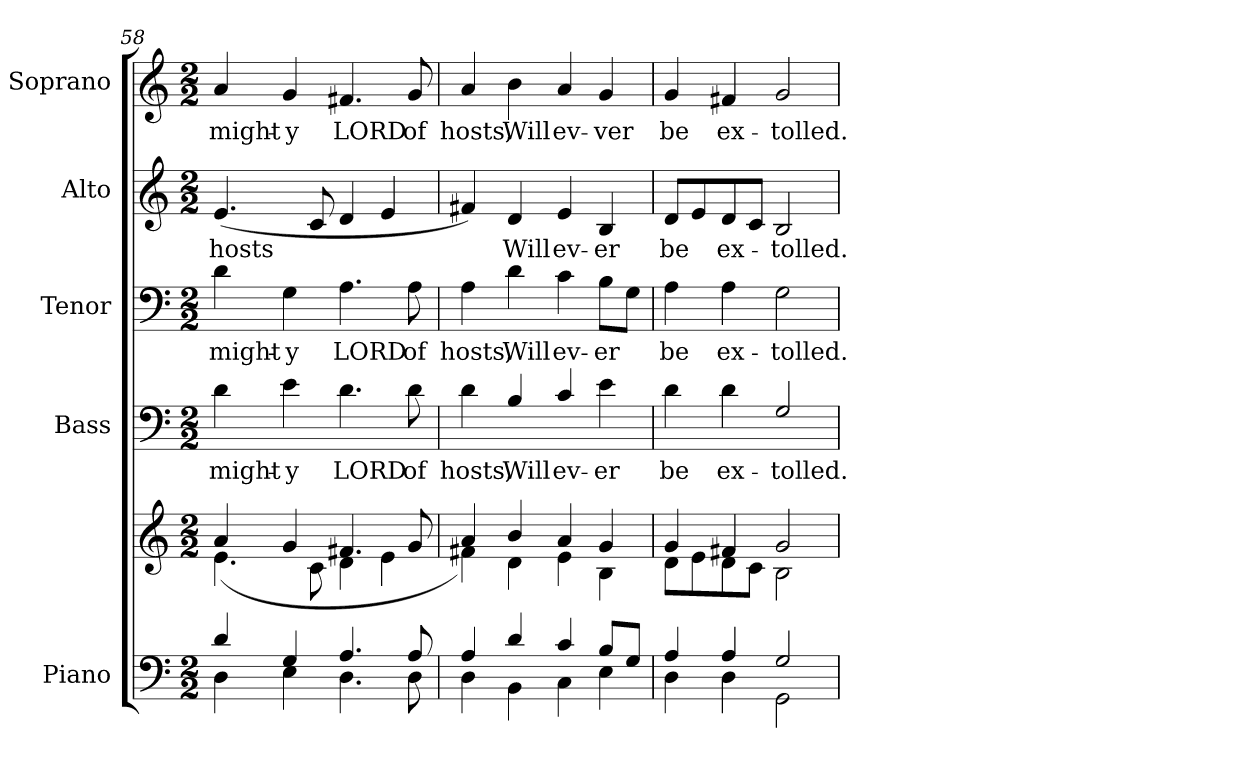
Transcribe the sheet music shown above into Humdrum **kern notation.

**kern	**kern	**kern	**text	**kern	**text	**kern	**text	**kern	**text
*part5	*part5	*part4	*part4	*part3	*part3	*part2	*part2	*part1	*part1
*staff6	*staff5	*staff4	*staff4	*staff3	*staff3	*staff2	*staff2	*staff1	*staff1
*I"Piano	*	*I"Bass	*	*I"Tenor	*	*I"Alto	*	*I"Soprano	*
*I'Pno.	*	*	*	*	*	*	*	*	*
*clefF4	*clefG2	*clefF4	*	*clefF4	*	*clefG2	*	*clefG2	*
*	*	*ITrd7c12	*	*	*	*	*	*	*
*k[]	*k[]	*k[]	*	*k[]	*	*k[]	*	*k[]	*
*C:	*C:	*C:	*	*C:	*	*C:	*	*C:	*
*M2/2	*M2/2	*M2/2	*	*M2/2	*	*M2/2	*	*M2/2	*
=58	=58	=58	=58	=58	=58	=58	=58	=58	=58
*^	*^	*	*	*	*	*	*	*	*
!	!	!	!	!	!LO:LY:b:color=#000000	!	!	!	!	!	!
!	!	!	!	!	!	!	!LO:LY:b:color=#000000	!	!	!	!
!	!	!	!	!	!	!	!	!	!LO:LY:b:color=#000000	!	!
!	!	!	!	!	!	!	!	!	!	!	!LO:LY:b:color=#000000
4di/	4Di\	4ai/	(4.ei\	4Di\	might-	4di\	might-	(4.ei/	hosts	4ai/	might-
!	!	!	!	!	!LO:LY:b:color=#000000	!	!	!	!	!	!
!	!	!	!	!	!	!	!LO:LY:b:color=#000000	!	!	!	!
!	!	!	!	!	!	!	!	!	!	!	!LO:LY:b:color=#000000
4Gi/	4Ei\	4gi/	.	4Ei\	-y	4Gi\	-y	.	.	4gi/	-y
.	.	.	8ci\	.	.	.	.	8ci/	.	.	.
!	!	!	!	!	!LO:LY:b:color=#000000	!	!	!	!	!	!
!	!	!	!	!	!	!	!LO:LY:b:color=#000000	!	!	!	!
!	!	!	!	!	!	!	!	!	!	!	!LO:LY:b:color=#000000
4.Ai/	4.Di\	4.f#Xi/	4di\	4.Di\	LORD	4.Ai\	LORD	4di/	.	4.f#Xi/	LORD
.	.	.	4ei\	.	.	.	.	4ei/	.	.	.
!	!	!	!	!	!LO:LY:b:color=#000000	!	!	!	!	!	!
!	!	!	!	!	!	!	!LO:LY:b:color=#000000	!	!	!	!
!	!	!	!	!	!	!	!	!	!	!	!LO:LY:b:color=#000000
8Ai/	8Di\	8gi/	.	8Di\	of	8Ai\	of	.	.	8gi/	of
=59	=59	=59	=59	=59	=59	=59	=59	=59	=59	=59	=59
!	!	!	!	!	!LO:LY:b:color=#000000	!	!	!	!	!	!
!	!	!	!	!	!	!	!LO:LY:b:color=#000000	!	!	!	!
!	!	!	!	!	!	!	!	!	!	!	!LO:LY:b:color=#000000
4Ai/	4Di\	4ai/	4f#Xi\)	4Di\	hosts,	4Ai\	hosts,	4f#Xi/)	.	4ai/	hosts,
!	!	!	!	!	!LO:LY:b:color=#000000	!	!	!	!	!	!
!	!	!	!	!	!	!	!LO:LY:b:color=#000000	!	!	!	!
!	!	!	!	!	!	!	!	!	!LO:LY:b:color=#000000	!	!
!	!	!	!	!	!	!	!	!	!	!	!LO:LY:b:color=#000000
4di/	4BBi\	4bi/	4di\	4BBi/	Will	4di\	Will	4di/	Will	4bi\	Will
!	!	!	!	!	!LO:LY:b:color=#000000	!	!	!	!	!	!
!	!	!	!	!	!	!	!LO:LY:b:color=#000000	!	!	!	!
!	!	!	!	!	!	!	!	!	!LO:LY:b:color=#000000	!	!
!	!	!	!	!	!	!	!	!	!	!	!LO:LY:b:color=#000000
4ci/	4Ci\	4ai/	4ei\	4Ci/	ev-	4ci\	ev-	4ei/	ev-	4ai/	ev-
!	!	!	!	!	!LO:LY:b:color=#000000	!	!	!	!	!	!
!	!	!	!	!	!	!	!LO:LY:b:color=#000000	!	!	!	!
!	!	!	!	!	!	!	!	!	!LO:LY:b:color=#000000	!	!
!	!	!	!	!	!	!	!	!	!	!	!LO:LY:b:color=#000000
8Bi/L	4Ei\	4gi/	4Bi\	4Ei\	-er	8Bi\L	-er	4Bi/	-er	4gi/	-ver
8Gi/J	.	.	.	.	.	8Gi\J	.	.	.	.	.
!!LO:LB:g=z
=60	=60	=60	=60	=60	=60	=60	=60	=60	=60	=60	=60
!	!	!	!	!	!LO:LY:b:color=#000000	!	!	!	!	!	!
!	!	!	!	!	!	!	!LO:LY:b:color=#000000	!	!	!	!
!	!	!	!	!	!	!	!	!	!LO:LY:b:color=#000000	!	!
!	!	!	!	!	!	!	!	!	!	!	!LO:LY:b:color=#000000
4Ai/	4Di\	4gi/	8di\L	4Di\	be	4Ai\	be	8di/L	be	4gi/	be
.	.	.	8ei\	.	.	.	.	8ei/	.	.	.
!	!	!	!	!	!LO:LY:b:color=#000000	!	!	!	!	!	!
!	!	!	!	!	!	!	!LO:LY:b:color=#000000	!	!	!	!
!	!	!	!	!	!	!	!	!	!LO:LY:b:color=#000000	!	!
!	!	!	!	!	!	!	!	!	!	!	!LO:LY:b:color=#000000
4Ai/	4Di\	4f#Xi/	8di\	4Di\	ex-	4Ai\	ex-	8di/	ex-	4f#Xi/	ex-
.	.	.	8ci\J	.	.	.	.	8ci/J	.	.	.
!	!	!	!	!	!LO:LY:b:color=#000000	!	!	!	!	!	!
!	!	!	!	!	!	!	!LO:LY:b:color=#000000	!	!	!	!
!	!	!	!	!	!	!	!	!	!LO:LY:b:color=#000000	!	!
!	!	!	!	!	!	!	!	!	!	!	!LO:LY:b:color=#000000
2Gi/	2GGi\	2gi/	2Bi\	2GGi/	-tolled.	2Gi\	-tolled.	2Bi/	-tolled.	2gi/	-tolled.
*v	*v	*	*	*	*	*	*	*	*	*	*
*	*v	*v	*	*	*	*	*	*	*	*
=	=	=	=	=	=	=	=	=	=
*-	*-	*-	*-	*-	*-	*-	*-	*-	*-
